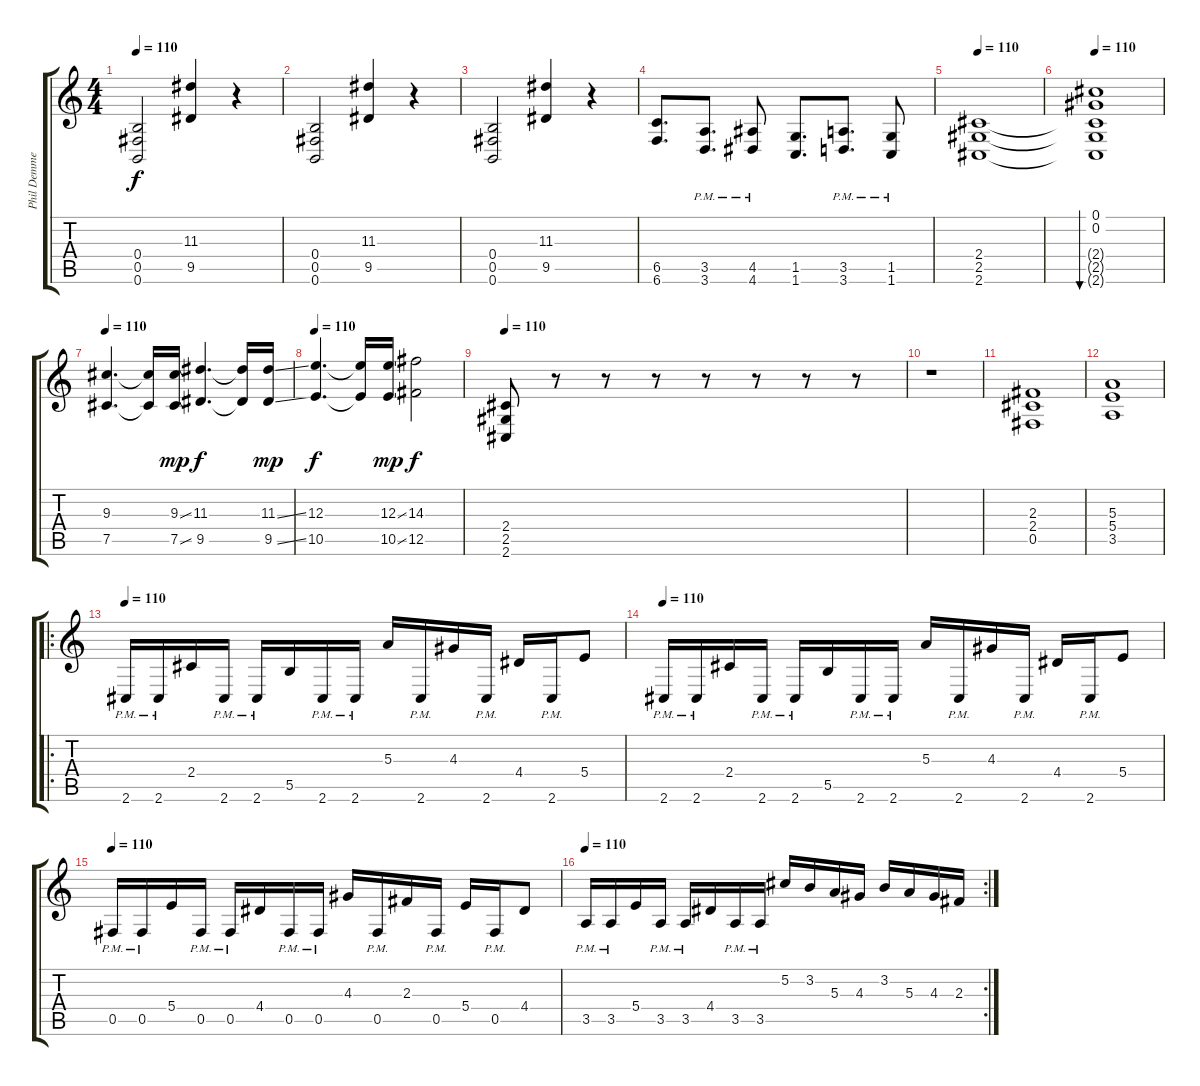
\track ("Phil Demmel" "Phil Demme") {instrument distortionguitar}
\staff {score tabs}
\tuning (Db4 Ab3 E3 B2 Gb2 B1) {hide}
\ts (4 4)
\tempo 110
\clef g2
\ks c
(0.4 0.5 0.6).2{dy f} (11.3 9.5).4 r.4 |
(0.4 0.5 0.6).2 (11.3 9.5).4 r.4 |
(0.4 0.5 0.6).2 (11.3 9.5).4 r.4 |
(6.5 6.6).8{d} (3.5{pm} 3.6).8{d} (4.5{pm} 4.6).8 (1.5 1.6).8{d} (3.5{pm} 3.6{pm}).8{d} (1.5{pm} 1.6).8 |
\tempo 110
(2.4 2.5 2.6).1 |
\tempo 110
(0.1 0.2 2.4{t} 2.5{t} 2.6{t}).1{bu 60} |
\tempo 110
(9.3 7.5).4{d} (9.3{t} 7.5{t}).16 (9.3{ss} 7.5{ss}).16{dy mp} (11.3 9.5).4{d dy f} (11.3{t} 9.5{t}).16 (11.3{ss} 9.5{ss}).16{dy mp} |
\tempo 110
(12.3 10.5).4{d dy f} (12.3{t} 10.5{t}).16 (12.3{ss} 10.5{ss}).16{dy mp} (14.3 12.5).2{dy f} |
\tempo 110
(2.4 2.5 2.6).8{balance 8} r.8 r.8 r.8 r.8 r.8 r.8 r.8 |
r.1 |
(2.3 2.4 0.5).1 |
(5.3 5.4 3.5).1 |
\ro
\tempo 110
2.6{pm}.16{balance 11} 2.6{pm}.16 2.4.16 2.6{pm}.16 2.6{pm}.16 5.5.16 2.6{pm}.16 2.6{pm}.16 5.3.16 2.6{pm}.16 4.3.16 2.6{pm}.16 4.4.16 2.6{pm}.16 5.4.8 |
\tempo 110
2.6{pm}.16 2.6{pm}.16 2.4.16 2.6{pm}.16 2.6{pm}.16 5.5.16 2.6{pm}.16 2.6{pm}.16 5.3.16 2.6{pm}.16 4.3.16 2.6{pm}.16 4.4.16 2.6{pm}.16 5.4.8 |
\tempo 110
0.5{pm}.16 0.5{pm}.16 5.4.16 0.5{pm}.16 0.5{pm}.16 4.4.16 0.5{pm}.16 0.5{pm}.16 4.3.16 0.5{pm}.16 2.3.16 0.5{pm}.16 5.4.16 0.5{pm}.16 4.4.8 |
\rc 2
\tempo 110
3.5{pm}.16 3.5{pm}.16 5.4.16 3.5{pm}.16 3.5{pm}.16 4.4.16 3.5{pm}.16 3.5{pm}.16 5.2.16 3.2.16 5.3.16 4.3.16 3.2.16 5.3.16 4.3.16 2.3.16
